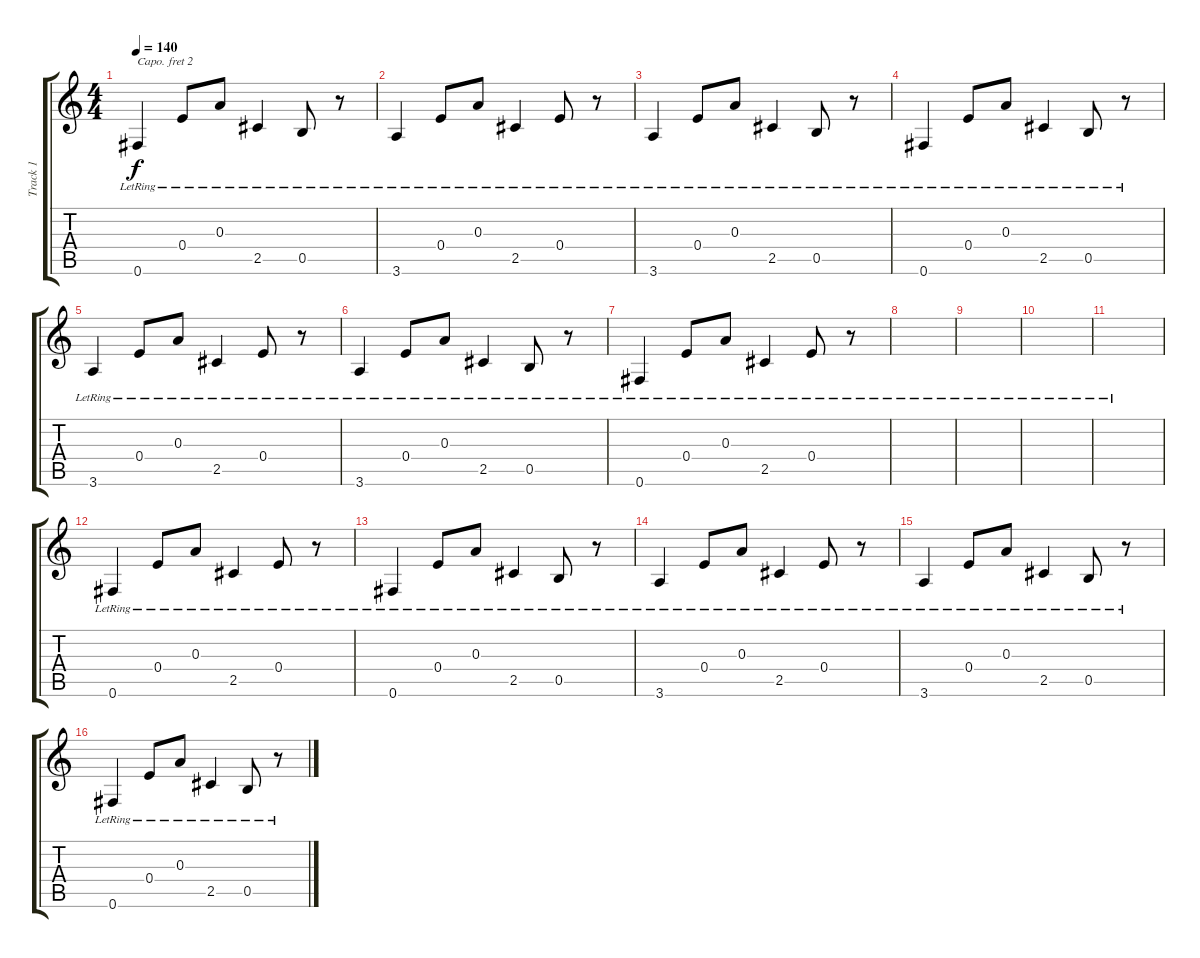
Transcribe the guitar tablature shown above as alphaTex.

\track ("Track 1" "Track 1") {instrument acousticguitarsteel}
\staff {score tabs}
\capo 2
\tuning (E4 B3 G3 D3 A2 E2) {hide}
\ts (4 4)
\tempo 140
\clef g2
\ks c
0.6{lr}.4{dy f} 0.4{lr}.8 0.3{lr}.8 2.5{lr}.4 0.5{lr}.8 r.8 |
3.6{lr}.4 0.4{lr}.8 0.3{lr}.8 2.5{lr}.4 0.4{lr}.8 r.8 |
3.6{lr}.4 0.4{lr}.8 0.3{lr}.8 2.5{lr}.4 0.5{lr}.8 r.8 |
0.6{lr}.4 0.4{lr}.8 0.3{lr}.8 2.5{lr}.4 0.5{lr}.8 r.8 |
3.6{lr}.4 0.4{lr}.8 0.3{lr}.8 2.5{lr}.4 0.4{lr}.8 r.8 |
3.6{lr}.4 0.4{lr}.8 0.3{lr}.8 2.5{lr}.4 0.5{lr}.8 r.8 |
0.6{lr}.4 0.4{lr}.8 0.3{lr}.8 2.5{lr}.4 0.4{lr}.8 r.8 |
|
|
|
|
0.6{lr}.4 0.4{lr}.8 0.3{lr}.8 2.5{lr}.4 0.4{lr}.8 r.8 |
0.6{lr}.4 0.4{lr}.8 0.3{lr}.8 2.5{lr}.4 0.5{lr}.8 r.8 |
3.6{lr}.4 0.4{lr}.8 0.3{lr}.8 2.5{lr}.4 0.4{lr}.8 r.8 |
3.6{lr}.4 0.4{lr}.8 0.3{lr}.8 2.5{lr}.4 0.5{lr}.8 r.8 |
0.6{lr}.4 0.4{lr}.8 0.3{lr}.8 2.5{lr}.4 0.5{lr}.8 r.8
